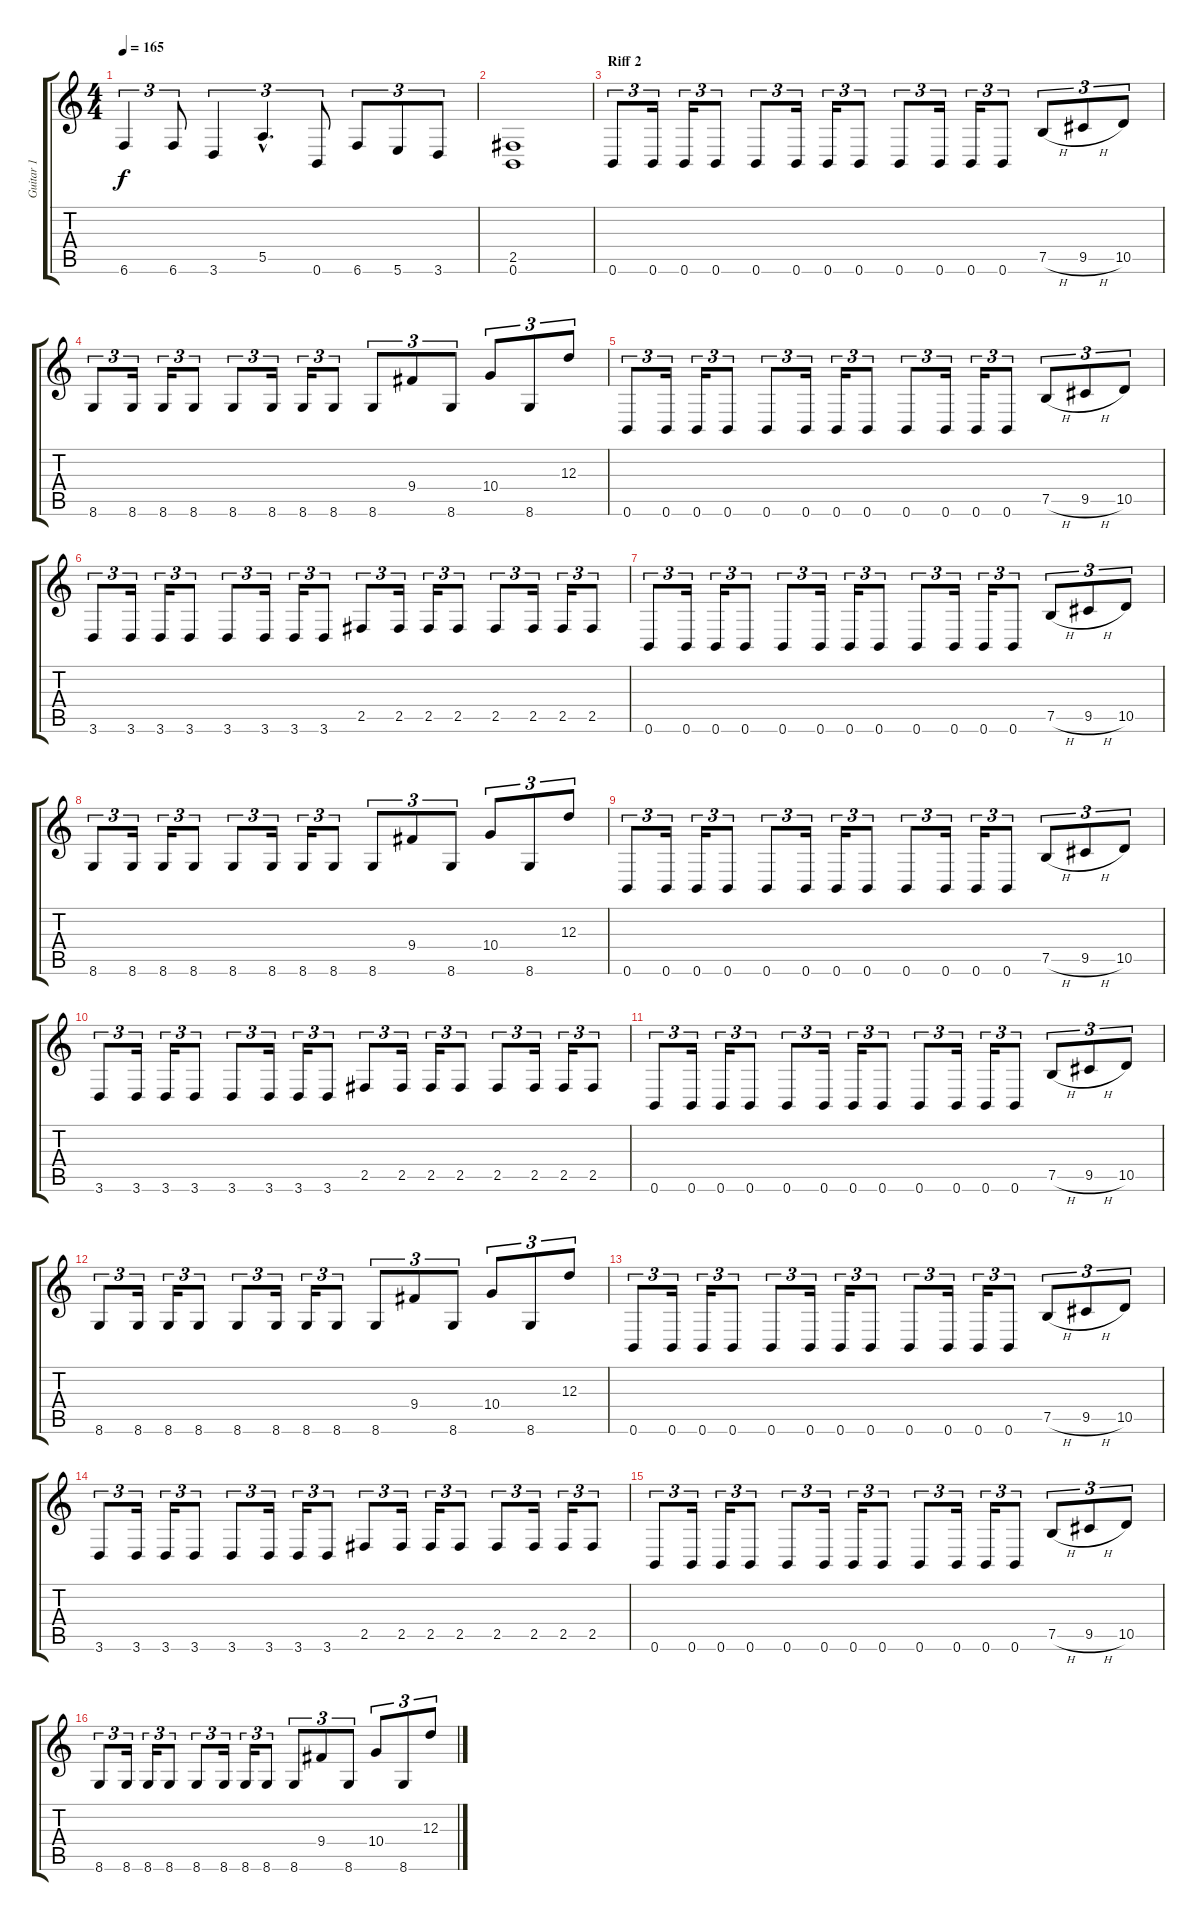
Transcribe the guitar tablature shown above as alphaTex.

\track ("Guitar 1" "Guitar 1") {instrument distortionguitar}
\staff {score tabs}
\tuning (B3 Gb3 D3 A2 E2 B1) {hide}
\ts (4 4)
\tempo 165
\clef g2
\ks c
6.6.4{tu (3 2) dy f} 6.6.8{tu (3 2)} 3.6.4{tu (3 2)} 5.5{hac}.4{d tu (3 2)} 0.6.8{tu (3 2)} 6.6.8{tu (3 2)} 5.6.8{tu (3 2)} 3.6.8{tu (3 2)} |
(2.5 0.6).1 |
\section ("" "Riff 2")
0.6.8{tu (3 2)} 0.6.16{tu (3 2)} 0.6.16{tu (3 2)} 0.6.8{tu (3 2)} 0.6.8{tu (3 2)} 0.6.16{tu (3 2)} 0.6.16{tu (3 2)} 0.6.8{tu (3 2)} 0.6.8{tu (3 2)} 0.6.16{tu (3 2)} 0.6.16{tu (3 2)} 0.6.8{tu (3 2)} 7.5{h}.8{tu (3 2)} 9.5{h}.8{tu (3 2)} 10.5.8{tu (3 2)} |
8.6.8{tu (3 2)} 8.6.16{tu (3 2)} 8.6.16{tu (3 2)} 8.6.8{tu (3 2)} 8.6.8{tu (3 2)} 8.6.16{tu (3 2)} 8.6.16{tu (3 2)} 8.6.8{tu (3 2)} 8.6.8{tu (3 2)} 9.4.8{tu (3 2)} 8.6.8{tu (3 2)} 10.4.8{tu (3 2)} 8.6.8{tu (3 2)} 12.3.8{tu (3 2)} |
0.6.8{tu (3 2)} 0.6.16{tu (3 2)} 0.6.16{tu (3 2)} 0.6.8{tu (3 2)} 0.6.8{tu (3 2)} 0.6.16{tu (3 2)} 0.6.16{tu (3 2)} 0.6.8{tu (3 2)} 0.6.8{tu (3 2)} 0.6.16{tu (3 2)} 0.6.16{tu (3 2)} 0.6.8{tu (3 2)} 7.5{h}.8{tu (3 2)} 9.5{h}.8{tu (3 2)} 10.5.8{tu (3 2)} |
3.6.8{tu (3 2)} 3.6.16{tu (3 2)} 3.6.16{tu (3 2)} 3.6.8{tu (3 2)} 3.6.8{tu (3 2)} 3.6.16{tu (3 2)} 3.6.16{tu (3 2)} 3.6.8{tu (3 2)} 2.5.8{tu (3 2)} 2.5.16{tu (3 2)} 2.5.16{tu (3 2)} 2.5.8{tu (3 2)} 2.5.8{tu (3 2)} 2.5.16{tu (3 2)} 2.5.16{tu (3 2)} 2.5.8{tu (3 2)} |
0.6.8{tu (3 2)} 0.6.16{tu (3 2)} 0.6.16{tu (3 2)} 0.6.8{tu (3 2)} 0.6.8{tu (3 2)} 0.6.16{tu (3 2)} 0.6.16{tu (3 2)} 0.6.8{tu (3 2)} 0.6.8{tu (3 2)} 0.6.16{tu (3 2)} 0.6.16{tu (3 2)} 0.6.8{tu (3 2)} 7.5{h}.8{tu (3 2)} 9.5{h}.8{tu (3 2)} 10.5.8{tu (3 2)} |
8.6.8{tu (3 2)} 8.6.16{tu (3 2)} 8.6.16{tu (3 2)} 8.6.8{tu (3 2)} 8.6.8{tu (3 2)} 8.6.16{tu (3 2)} 8.6.16{tu (3 2)} 8.6.8{tu (3 2)} 8.6.8{tu (3 2)} 9.4.8{tu (3 2)} 8.6.8{tu (3 2)} 10.4.8{tu (3 2)} 8.6.8{tu (3 2)} 12.3.8{tu (3 2)} |
0.6.8{tu (3 2)} 0.6.16{tu (3 2)} 0.6.16{tu (3 2)} 0.6.8{tu (3 2)} 0.6.8{tu (3 2)} 0.6.16{tu (3 2)} 0.6.16{tu (3 2)} 0.6.8{tu (3 2)} 0.6.8{tu (3 2)} 0.6.16{tu (3 2)} 0.6.16{tu (3 2)} 0.6.8{tu (3 2)} 7.5{h}.8{tu (3 2)} 9.5{h}.8{tu (3 2)} 10.5.8{tu (3 2)} |
3.6.8{tu (3 2)} 3.6.16{tu (3 2)} 3.6.16{tu (3 2)} 3.6.8{tu (3 2)} 3.6.8{tu (3 2)} 3.6.16{tu (3 2)} 3.6.16{tu (3 2)} 3.6.8{tu (3 2)} 2.5.8{tu (3 2)} 2.5.16{tu (3 2)} 2.5.16{tu (3 2)} 2.5.8{tu (3 2)} 2.5.8{tu (3 2)} 2.5.16{tu (3 2)} 2.5.16{tu (3 2)} 2.5.8{tu (3 2)} |
0.6.8{tu (3 2)} 0.6.16{tu (3 2)} 0.6.16{tu (3 2)} 0.6.8{tu (3 2)} 0.6.8{tu (3 2)} 0.6.16{tu (3 2)} 0.6.16{tu (3 2)} 0.6.8{tu (3 2)} 0.6.8{tu (3 2)} 0.6.16{tu (3 2)} 0.6.16{tu (3 2)} 0.6.8{tu (3 2)} 7.5{h}.8{tu (3 2)} 9.5{h}.8{tu (3 2)} 10.5.8{tu (3 2)} |
8.6.8{tu (3 2)} 8.6.16{tu (3 2)} 8.6.16{tu (3 2)} 8.6.8{tu (3 2)} 8.6.8{tu (3 2)} 8.6.16{tu (3 2)} 8.6.16{tu (3 2)} 8.6.8{tu (3 2)} 8.6.8{tu (3 2)} 9.4.8{tu (3 2)} 8.6.8{tu (3 2)} 10.4.8{tu (3 2)} 8.6.8{tu (3 2)} 12.3.8{tu (3 2)} |
0.6.8{tu (3 2)} 0.6.16{tu (3 2)} 0.6.16{tu (3 2)} 0.6.8{tu (3 2)} 0.6.8{tu (3 2)} 0.6.16{tu (3 2)} 0.6.16{tu (3 2)} 0.6.8{tu (3 2)} 0.6.8{tu (3 2)} 0.6.16{tu (3 2)} 0.6.16{tu (3 2)} 0.6.8{tu (3 2)} 7.5{h}.8{tu (3 2)} 9.5{h}.8{tu (3 2)} 10.5.8{tu (3 2)} |
3.6.8{tu (3 2)} 3.6.16{tu (3 2)} 3.6.16{tu (3 2)} 3.6.8{tu (3 2)} 3.6.8{tu (3 2)} 3.6.16{tu (3 2)} 3.6.16{tu (3 2)} 3.6.8{tu (3 2)} 2.5.8{tu (3 2)} 2.5.16{tu (3 2)} 2.5.16{tu (3 2)} 2.5.8{tu (3 2)} 2.5.8{tu (3 2)} 2.5.16{tu (3 2)} 2.5.16{tu (3 2)} 2.5.8{tu (3 2)} |
0.6.8{tu (3 2)} 0.6.16{tu (3 2)} 0.6.16{tu (3 2)} 0.6.8{tu (3 2)} 0.6.8{tu (3 2)} 0.6.16{tu (3 2)} 0.6.16{tu (3 2)} 0.6.8{tu (3 2)} 0.6.8{tu (3 2)} 0.6.16{tu (3 2)} 0.6.16{tu (3 2)} 0.6.8{tu (3 2)} 7.5{h}.8{tu (3 2)} 9.5{h}.8{tu (3 2)} 10.5.8{tu (3 2)} |
8.6.8{tu (3 2)} 8.6.16{tu (3 2)} 8.6.16{tu (3 2)} 8.6.8{tu (3 2)} 8.6.8{tu (3 2)} 8.6.16{tu (3 2)} 8.6.16{tu (3 2)} 8.6.8{tu (3 2)} 8.6.8{tu (3 2)} 9.4.8{tu (3 2)} 8.6.8{tu (3 2)} 10.4.8{tu (3 2)} 8.6.8{tu (3 2)} 12.3.8{tu (3 2)}
